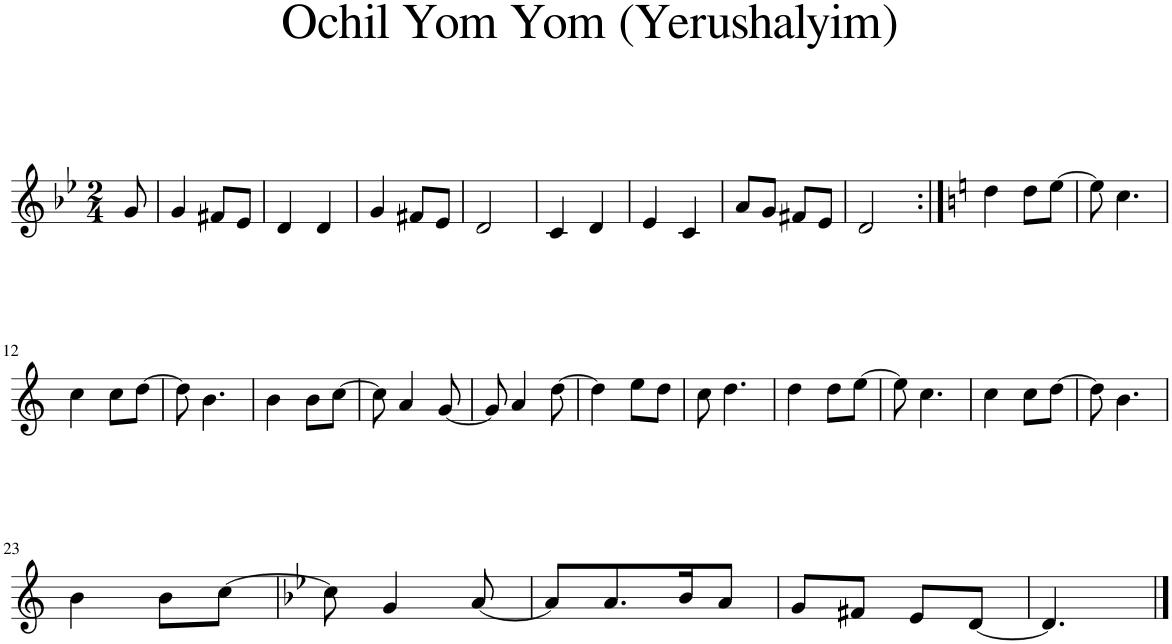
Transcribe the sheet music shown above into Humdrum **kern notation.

**kern
*part1
*staff1
*I"Bb Trumpet
*I'Bb Tpt.
*clefG2
*Trd1c2
*k[b-e-]
*M2/4
=1
8g/
=2
4g/
8f#X/L
8e-/J
=3
4d/
4d/
=4
4g/
8f#X/L
8e-/J
=5
2d/
=6
4c/
4d/
=7
4e-/
4c/
=8
8a/L
8g/J
8f#X/L
8e-/J
=9
2d/
=10:|!
*k[]
4dd\
8dd\L
[8ee\J
=11
8ee\]
4.cc\
!!LO:LB:g=z
=12
4cc\
8cc\L
[8dd\J
=13
8dd\]
4.b\
=14
4b\
8b\L
[8cc\J
=15
8cc\]
4a/
[8g/
=16
8g/]
4a/
[8dd\
=17
4dd\]
8ee\L
8dd\J
=18
8cc\
4.dd\
=19
4dd\
8dd\L
[8ee\J
=20
8ee\]
4.cc\
=21
4cc\
8cc\L
[8dd\J
=22
8dd\]
4.b\
!!LO:LB:g=z
=23
4b\
8b\L
[8cc\J
=24
*k[b-e-]
8cc\]
4g/
[8a/
=25
8a/L]
8.a/
16b-/K
8a/J
=26
8g/L
8f#X/J
8e-/L
[8d/J
=27
4.d/]
==
*-
